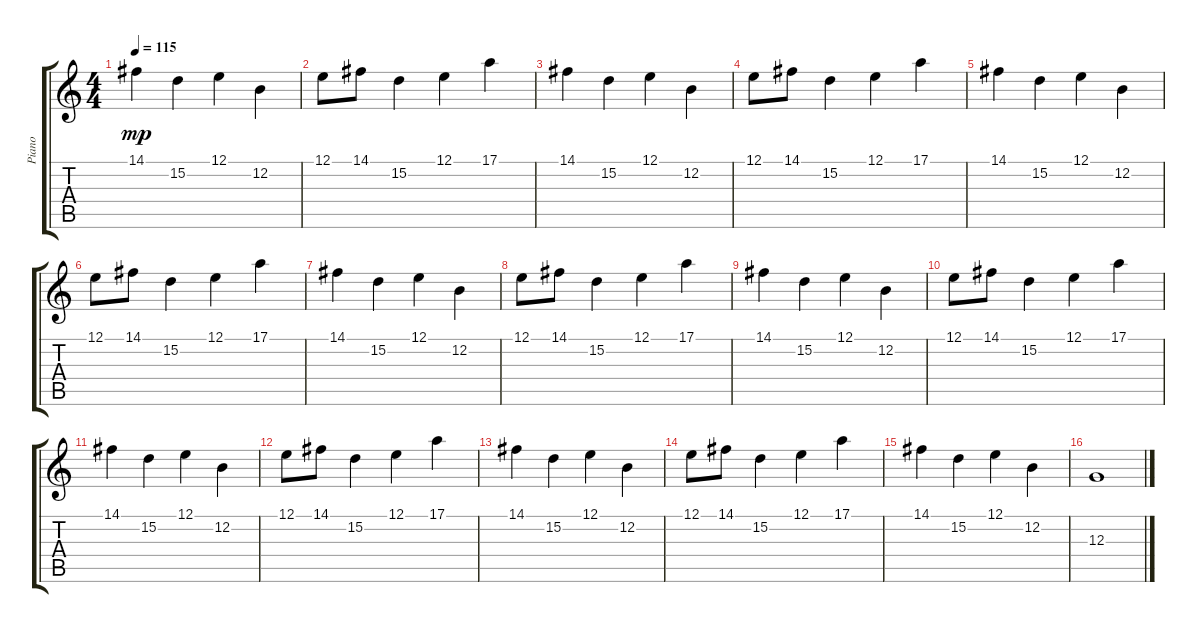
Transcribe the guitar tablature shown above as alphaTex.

\track ("Piano" "Piano") {instrument brightacousticpiano}
\staff {score tabs}
\tuning (E4 B3 G3 D3 A2 E2) {hide}
\ts (4 4)
\tempo 115
\clef g2
\ks c
14.1.4{dy mp} 15.2.4 12.1.4 12.2.4 |
12.1.8 14.1.8 15.2.4 12.1.4 17.1.4 |
14.1.4 15.2.4 12.1.4 12.2.4 |
12.1.8 14.1.8 15.2.4 12.1.4 17.1.4 |
14.1.4 15.2.4 12.1.4 12.2.4 |
12.1.8 14.1.8 15.2.4 12.1.4 17.1.4 |
14.1.4 15.2.4 12.1.4 12.2.4 |
12.1.8 14.1.8 15.2.4 12.1.4 17.1.4 |
14.1.4 15.2.4 12.1.4 12.2.4 |
12.1.8 14.1.8 15.2.4 12.1.4 17.1.4 |
14.1.4 15.2.4 12.1.4 12.2.4 |
12.1.8 14.1.8 15.2.4 12.1.4 17.1.4 |
14.1.4 15.2.4 12.1.4 12.2.4 |
12.1.8 14.1.8 15.2.4 12.1.4 17.1.4 |
14.1.4 15.2.4 12.1.4 12.2.4 |
12.3.1
